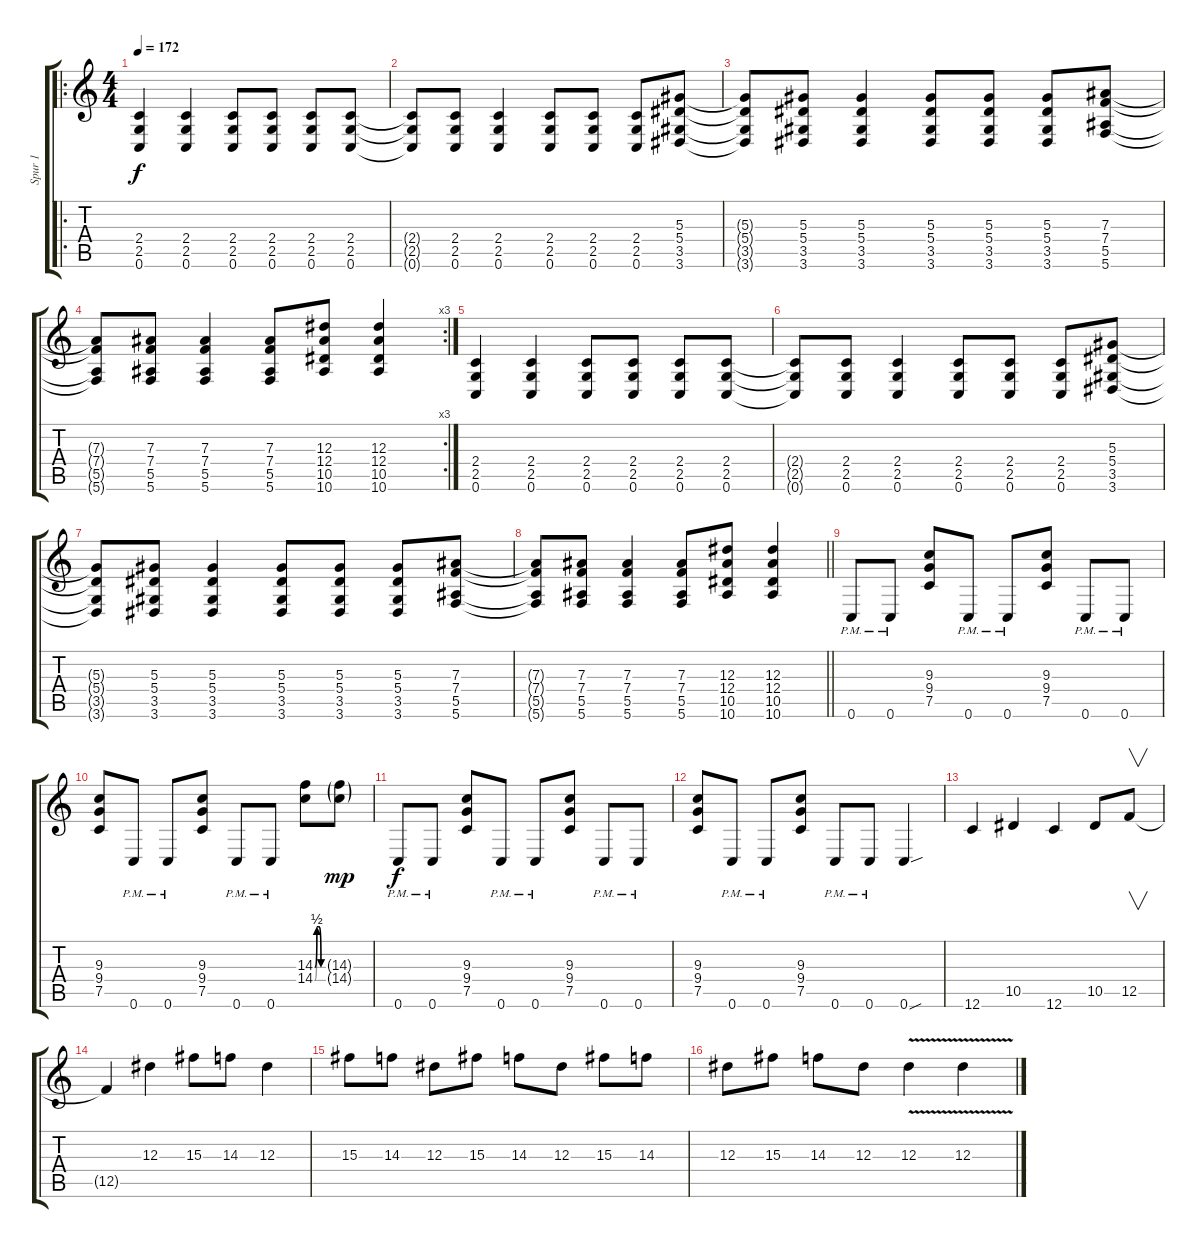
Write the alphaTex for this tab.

\track ("Spur 1" "Spur 1") {instrument distortionguitar}
\staff {score tabs}
\tuning (C4 G3 Eb3 Bb2 F2 C2) {hide}
\ro
\ts (4 4)
\tempo 172
\clef g2
\ks c
(2.4 2.5 0.6).4{dy f} (2.4 2.5 0.6).4 (2.4 2.5 0.6).8 (2.4 2.5 0.6).8 (2.4 2.5 0.6).8 (2.4 2.5 0.6).8 |
(2.4{t} 2.5{t} 0.6{t}).8 (2.4 2.5 0.6).8 (2.4 2.5 0.6).4 (2.4 2.5 0.6).8 (2.4 2.5 0.6).8 (2.4 2.5 0.6).8 (5.3 5.4 3.5 3.6).8 |
(5.3{t} 5.4{t} 3.5{t} 3.6{t}).8 (5.3 5.4 3.5 3.6).8 (5.3 5.4 3.5 3.6).4 (5.3 5.4 3.5 3.6).8 (5.3 5.4 3.5 3.6).8 (5.3 5.4 3.5 3.6).8 (7.3 7.4 5.5 5.6).8 |
\rc 3
(7.3{t} 7.4{t} 5.5{t} 5.6{t}).8 (7.3 7.4 5.5 5.6).8 (7.3 7.4 5.5 5.6).4 (7.3 7.4 5.5 5.6).8 (12.3 12.4 10.5 10.6).8 (12.3 12.4 10.5 10.6).4 |
(2.4 2.5 0.6).4 (2.4 2.5 0.6).4 (2.4 2.5 0.6).8 (2.4 2.5 0.6).8 (2.4 2.5 0.6).8 (2.4 2.5 0.6).8 |
(2.4{t} 2.5{t} 0.6{t}).8 (2.4 2.5 0.6).8 (2.4 2.5 0.6).4 (2.4 2.5 0.6).8 (2.4 2.5 0.6).8 (2.4 2.5 0.6).8 (5.3 5.4 3.5 3.6).8 |
(5.3{t} 5.4{t} 3.5{t} 3.6{t}).8 (5.3 5.4 3.5 3.6).8 (5.3 5.4 3.5 3.6).4 (5.3 5.4 3.5 3.6).8 (5.3 5.4 3.5 3.6).8 (5.3 5.4 3.5 3.6).8 (7.3 7.4 5.5 5.6).8 |
\barLineRight lightlight
(7.3{t} 7.4{t} 5.5{t} 5.6{t}).8 (7.3 7.4 5.5 5.6).8 (7.3 7.4 5.5 5.6).4 (7.3 7.4 5.5 5.6).8 (12.3 12.4 10.5 10.6).8 (12.3 12.4 10.5 10.6).4 |
0.6{pm}.8 0.6{pm}.8 (9.3 9.4 7.5).8 0.6{pm}.8 0.6{pm}.8 (9.3 9.4 7.5).8 0.6{pm}.8 0.6{pm}.8 |
(9.3 9.4 7.5).8 0.6{pm}.8 0.6{pm}.8 (9.3 9.4 7.5).8 0.6{pm}.8 0.6{pm}.8 (14.3{be (custom 0 0 15 2 30 2 45 0 60 0)} 14.4{be (custom 0 0 15 2 30 2 45 0 60 0)}).8 (14.3{g} 14.4{g}).8{dy mp} |
0.6{pm}.8{dy f} 0.6{pm}.8 (9.3 9.4 7.5).8 0.6{pm}.8 0.6{pm}.8 (9.3 9.4 7.5).8 0.6{pm}.8 0.6{pm}.8 |
(9.3 9.4 7.5).8 0.6{pm}.8 0.6{pm}.8 (9.3 9.4 7.5).8 0.6{pm}.8 0.6{pm}.8 0.6{sou}.4 |
12.6.4 10.5.4 12.6.4 10.5.8 12.5.8{v} |
12.5{t}.4 12.3.4 15.3.8 14.3.8 12.3.4 |
15.3.8 14.3.8 12.3.8 15.3.8 14.3.8 12.3.8 15.3.8 14.3.8 |
12.3.8 15.3.8 14.3.8 12.3.8 12.3{v}.4 12.3{v}.4
